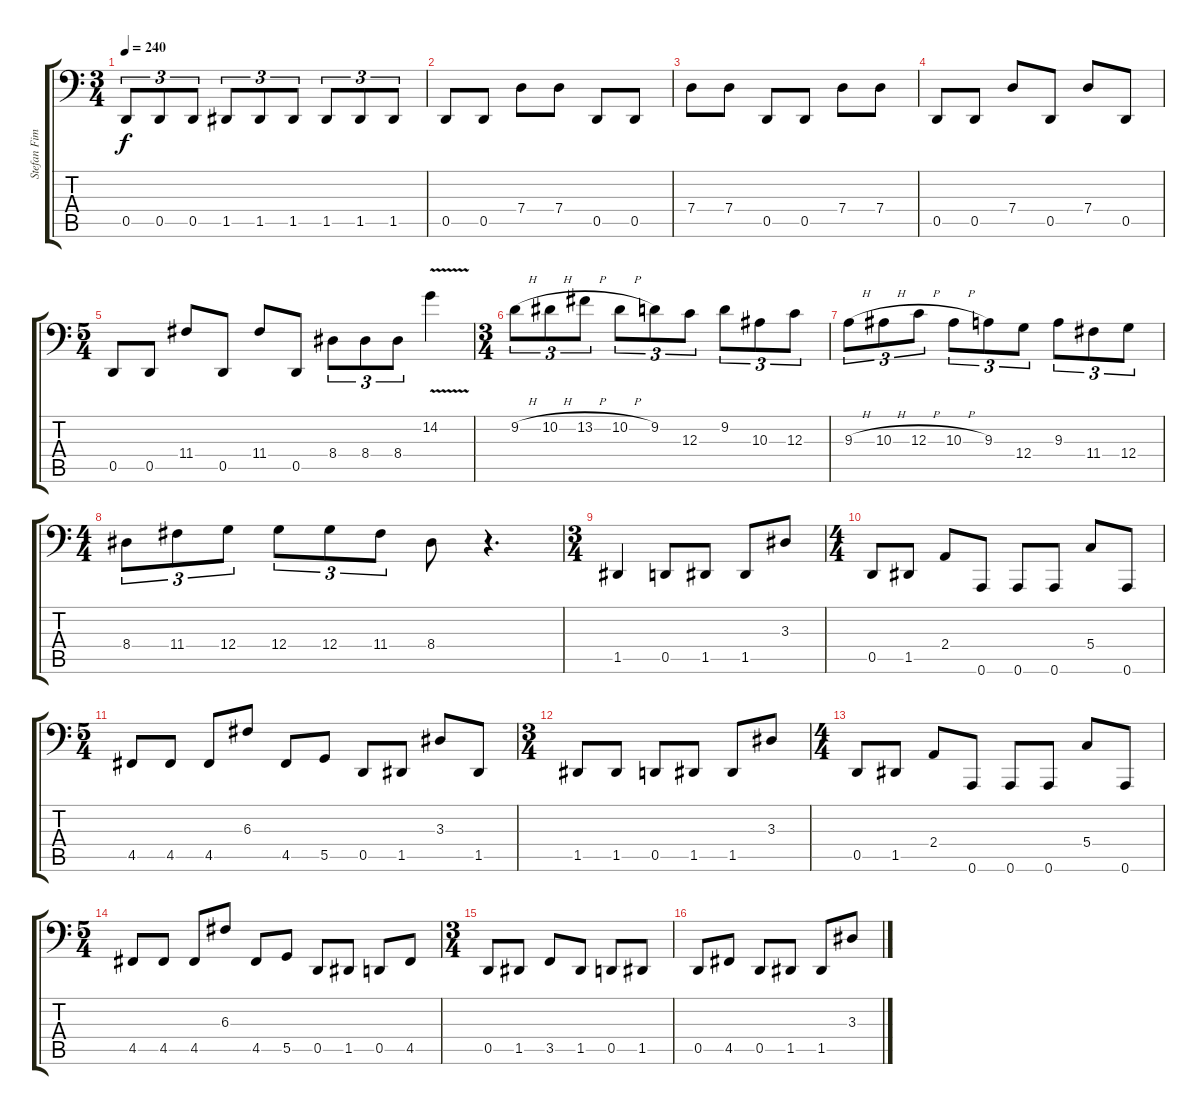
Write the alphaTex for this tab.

\track ("Stefan Fimmers" "Stefan Fim") {instrument electricbassfinger}
\staff {score tabs}
\tuning (A2 F2 C2 G1 D1 A0) {hide}
\ts (3 4)
\tempo 240
\clef f4
\ks c
0.5.8{tu (3 2) dy f} 0.5.8{tu (3 2)} 0.5.8{tu (3 2)} 1.5.8{tu (3 2)} 1.5.8{tu (3 2)} 1.5.8{tu (3 2)} 1.5.8{tu (3 2)} 1.5.8{tu (3 2)} 1.5.8{tu (3 2)} |
0.5.8 0.5.8 7.4.8 7.4.8 0.5.8 0.5.8 |
7.4.8 7.4.8 0.5.8 0.5.8 7.4.8 7.4.8 |
0.5.8 0.5.8 7.4.8 0.5.8 7.4.8 0.5.8 |
\ts (5 4)
0.5.8 0.5.8 11.4.8 0.5.8 11.4.8 0.5.8 8.4.8{tu (3 2)} 8.4.8{tu (3 2)} 8.4.8{tu (3 2)} 14.2{v}.4 |
\ts (3 4)
9.2{h}.8{tu (3 2)} 10.2{h}.8{tu (3 2)} 13.2{h}.8{tu (3 2)} 10.2{h}.8{tu (3 2)} 9.2.8{tu (3 2)} 12.3.8{tu (3 2)} 9.2.8{tu (3 2)} 10.3.8{tu (3 2)} 12.3.8{tu (3 2)} |
9.3{h}.8{tu (3 2)} 10.3{h}.8{tu (3 2)} 12.3{h}.8{tu (3 2)} 10.3{h}.8{tu (3 2)} 9.3.8{tu (3 2)} 12.4.8{tu (3 2)} 9.3.8{tu (3 2)} 11.4.8{tu (3 2)} 12.4.8{tu (3 2)} |
\ts (4 4)
8.4.8{tu (3 2)} 11.4.8{tu (3 2)} 12.4.8{tu (3 2)} 12.4.8{tu (3 2)} 12.4.8{tu (3 2)} 11.4.8{tu (3 2)} 8.4.8 r.4{d} |
\ts (3 4)
1.5.4 0.5.8 1.5.8 1.5.8 3.3.8 |
\ts (4 4)
0.5.8 1.5.8 2.4.8 0.6.8 0.6.8 0.6.8 5.4.8 0.6.8 |
\ts (5 4)
4.5.8 4.5.8 4.5.8 6.3.8 4.5.8 5.5.8 0.5.8 1.5.8 3.3.8 1.5.8 |
\ts (3 4)
1.5.8 1.5.8 0.5.8 1.5.8 1.5.8 3.3.8 |
\ts (4 4)
0.5.8 1.5.8 2.4.8 0.6.8 0.6.8 0.6.8 5.4.8 0.6.8 |
\ts (5 4)
4.5.8 4.5.8 4.5.8 6.3.8 4.5.8 5.5.8 0.5.8 1.5.8 0.5.8 4.5.8 |
\ts (3 4)
0.5.8 1.5.8 3.5.8 1.5.8 0.5.8 1.5.8 |
0.5.8 4.5.8 0.5.8 1.5.8 1.5.8 3.3.8
